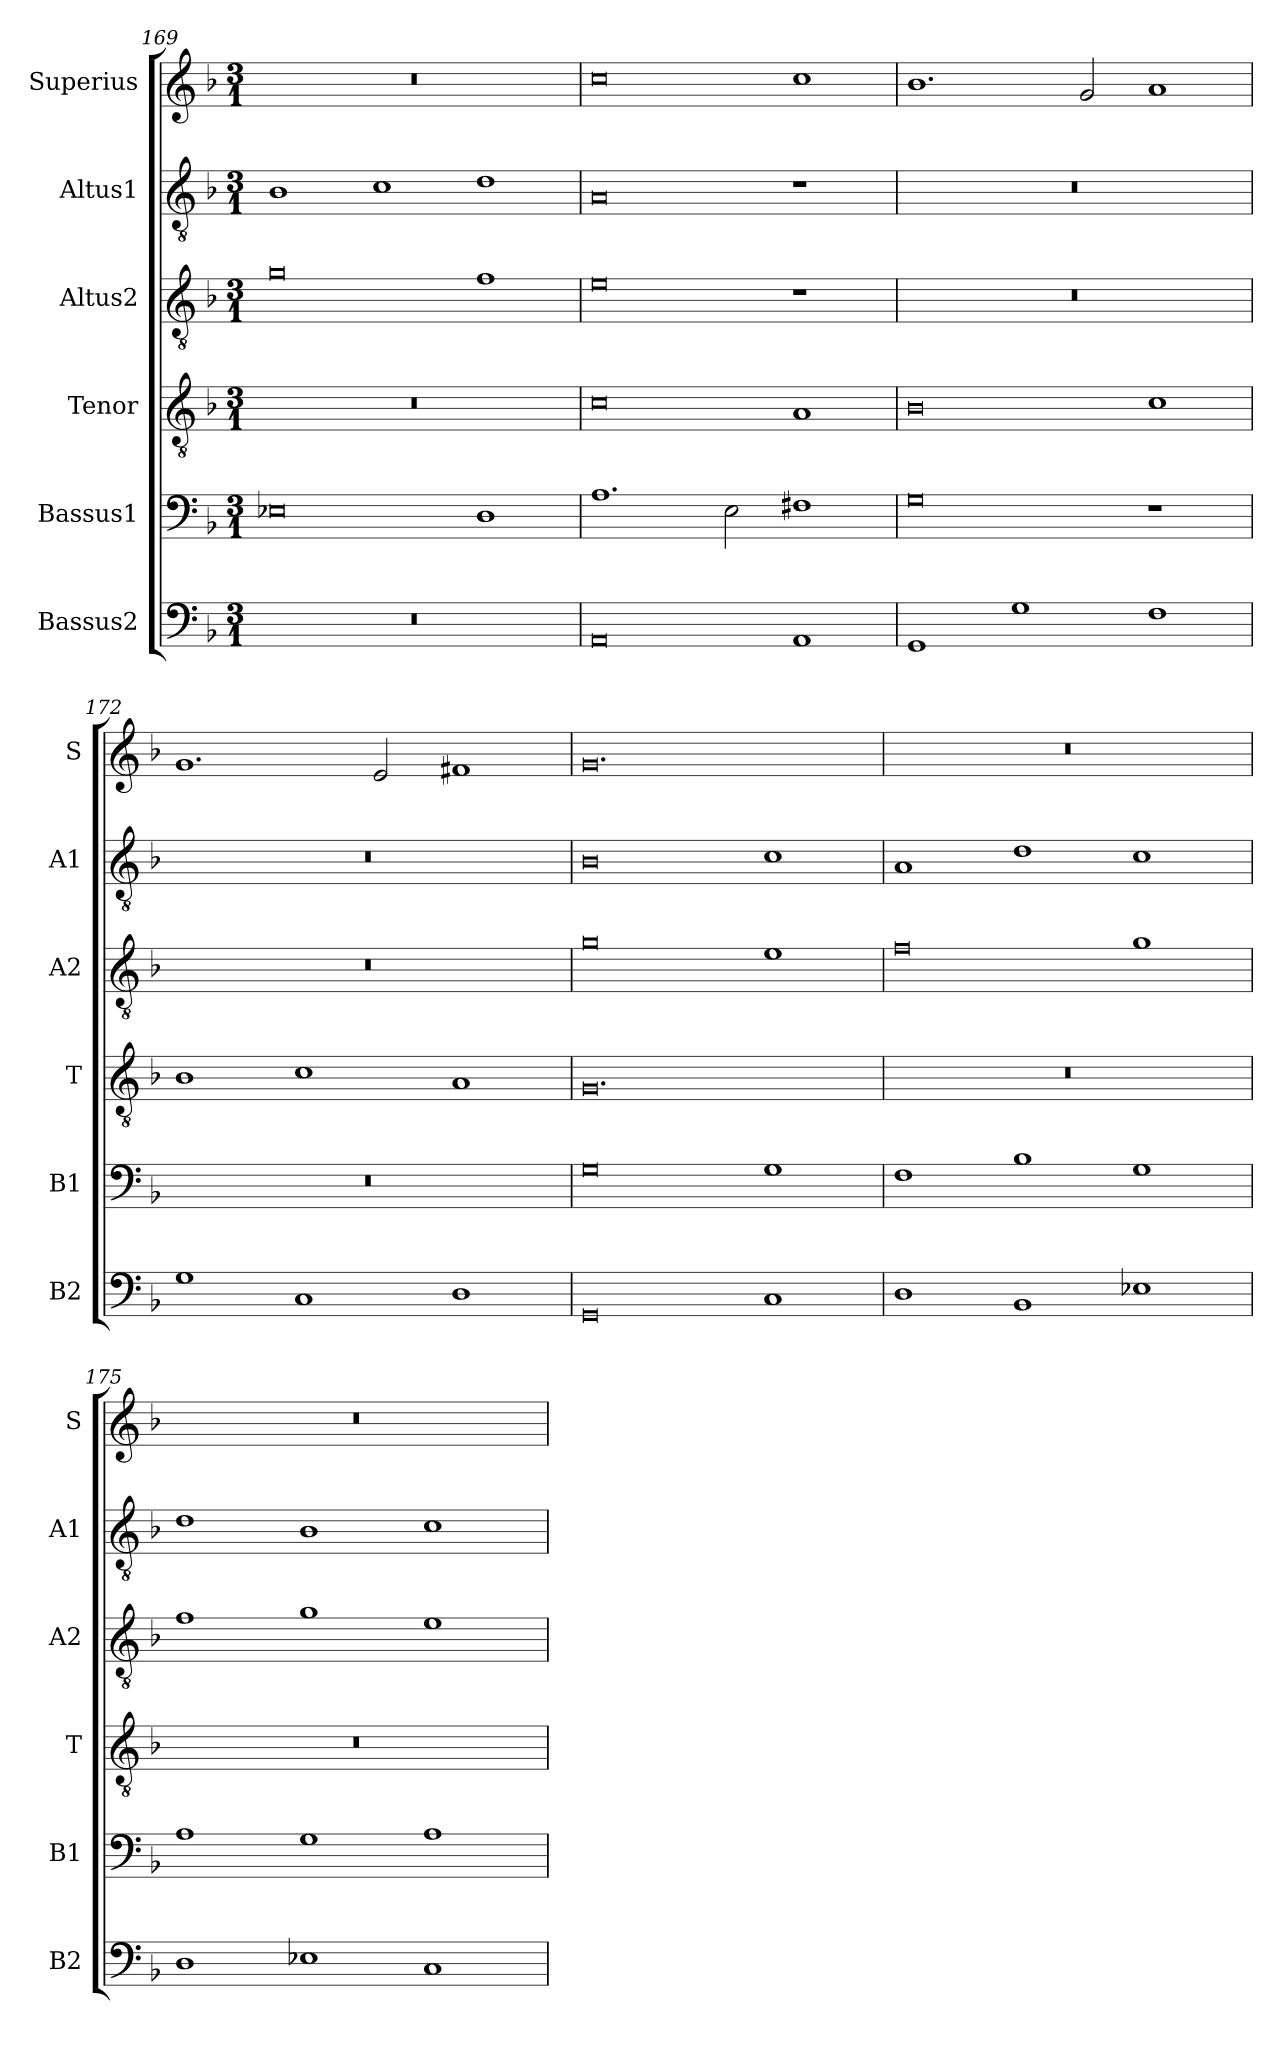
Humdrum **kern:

**kern	**kern	**kern	**kern	**kern	**kern
*part6	*part5	*part4	*part3	*part2	*part1
*staff6	*staff5	*staff4	*staff3	*staff2	*staff1
*I"Bassus2	*I"Bassus1	*I"Tenor	*I"Altus2	*I"Altus1	*I"Superius
*I'B2	*I'B1	*I'T	*I'A2	*I'A1	*I'S
*clefF4	*clefF4	*clefGv2	*clefGv2	*clefGv2	*clefG2
*k[b-]	*k[b-]	*k[b-]	*k[b-]	*k[b-]	*k[b-]
*M3/1	*M3/1	*M3/1	*M3/1	*M3/1	*M3/1
=169	=169	=169	=169	=169	=169
0.r	0E-X	0.r	0g	1B-	0.r
.	.	.	.	1c	.
.	1D	.	1f	1d	.
=170	=170	=170	=170	=170	=170
0AA	1.A	0c	0e	0A	0cc
.	2E\	.	.	.	.
1AA	1F#X	1A	1r	1r	1cc
=171	=171	=171	=171	=171	=171
1GG	0G	0B-	0.r	0.r	1.b-
1G	.	.	.	.	.
.	.	.	.	.	2g/
1F	1r	1c	.	.	1a
=172	=172	=172	=172	=172	=172
1G	0.r	1B-	0.r	0.r	1.g
1C	.	1c	.	.	.
.	.	.	.	.	2e/
1D	.	1A	.	.	1f#X
=173	=173	=173	=173	=173	=173
0GG	0G	0.G	0g	0B-	0.g
1C	1G	.	1e	1c	.
=174	=174	=174	=174	=174	=174
1D	1F	0.r	0f	1A	0.r
1BB-	1B-	.	.	1d	.
1E-X	1G	.	1g	1c	.
=175	=175	=175	=175	=175	=175
1D	1A	0.r	1f	1d	0.r
1E-X	1G	.	1g	1B-	.
1C	1A	.	1e	1c	.
=	=	=	=	=	=
*-	*-	*-	*-	*-	*-
